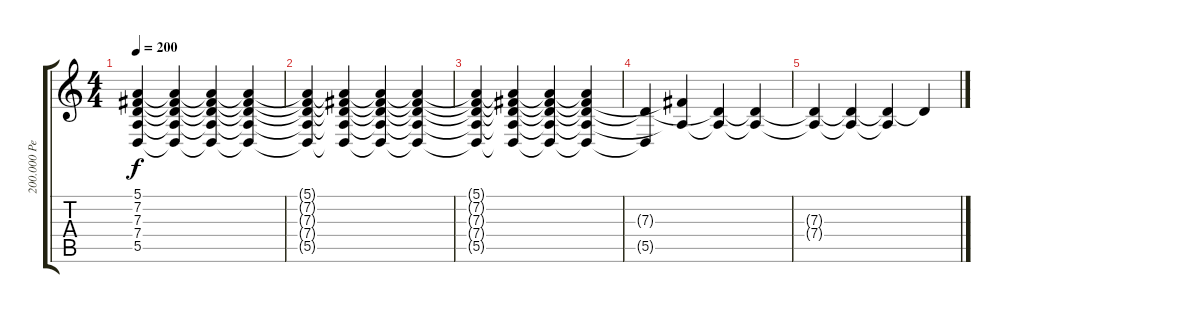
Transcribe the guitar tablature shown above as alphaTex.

\track ("200.000 Personas (Gritos y Coros)" "200.000 Pe") {instrument applause}
\staff {score tabs}
\tuning (E4 B3 G3 D3 A2 E2) {hide}
\ts (4 4)
\tempo 200
\clef g2
\ks c
(5.1{t} 7.2{t} 7.3{t} 7.4{t} 5.5{t}).4{dy f volume 8} (5.1{t} 7.2{t} 7.3{t} 7.4{t} 5.5{t}).4{volume 7} (5.1{t} 7.2{t} 7.3{t} 7.4{t} 5.5{t}).4 (5.1{t} 7.2{t} 7.3{t} 7.4{t} 5.5{t}).4 |
(5.1{t} 7.2{t} 7.3{t} 7.4{t} 5.5{t}).4 (5.1{t} 7.2{t} 7.3{t} 7.4{t} 5.5{t}).4 (5.1{t} 7.2{t} 7.3{t} 7.4{t} 5.5{t}).4 (5.1{t} 7.2{t} 7.3{t} 7.4{t} 5.5{t}).4 |
(5.1{t} 7.2{t} 7.3{t} 7.4{t} 5.5{t}).4 (5.1{t} 7.2{t} 7.3{t} 7.4{t} 5.5{t}).4 (5.1{t} 7.2{t} 7.3{t} 7.4{t} 5.5{t}).4 (5.1{t} 7.2{t} 7.3{t} 7.4{t} 5.5{t}).4 |
(7.3{t} 5.5{t}).4 (7.2{t} 7.4{t}).4 (7.3{t} 7.4{t}).4 (7.3{t} 7.4{t}).4 |
(7.3{t} 7.4{t}).4 (7.3{t} 7.4{t}).4 (7.3{t} 7.4{t}).4 7.3{t}.4
